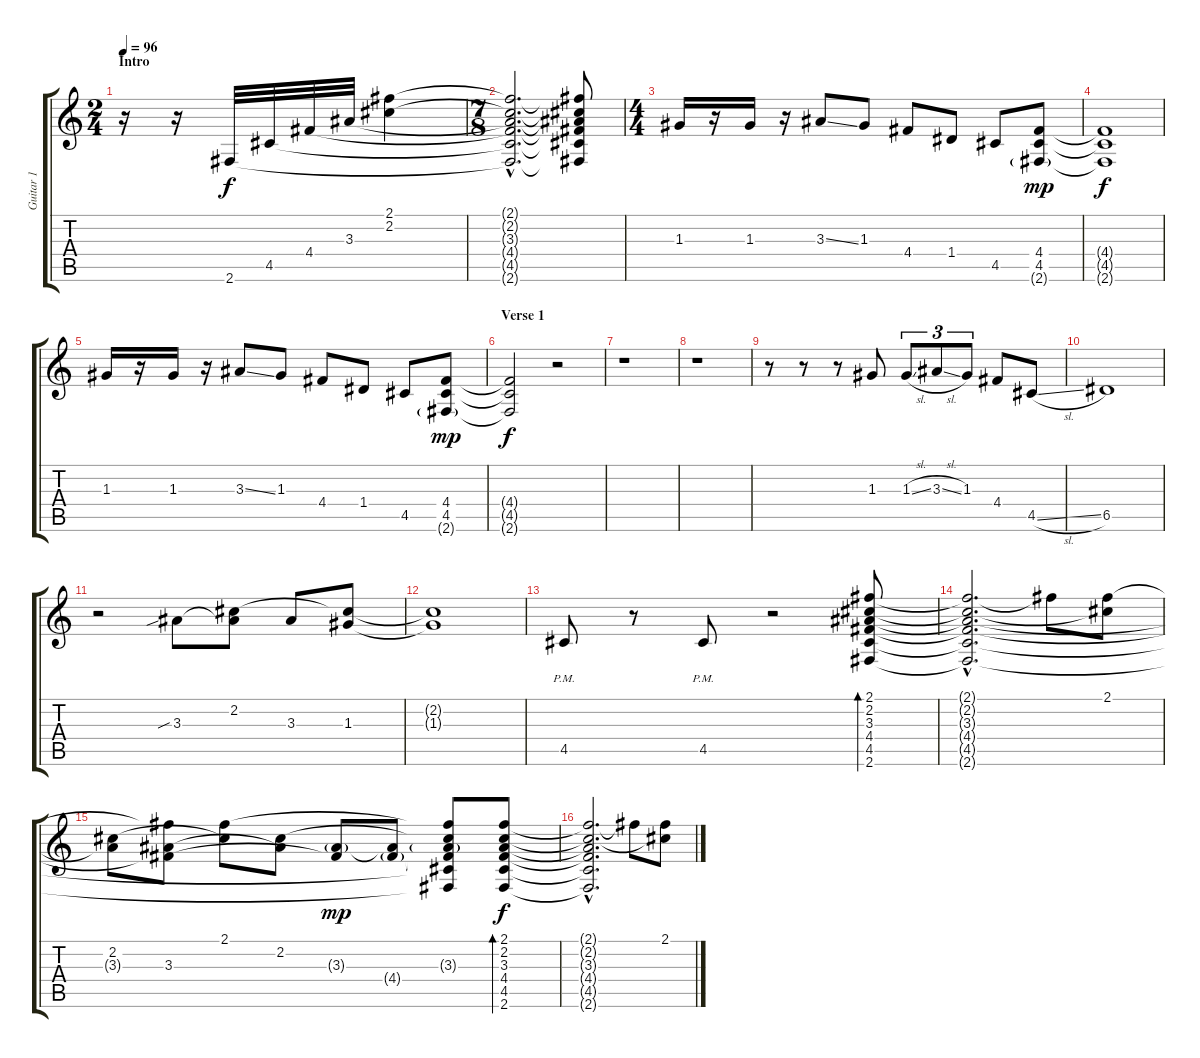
\track ("Guitar 1" "Guitar 1") {instrument electricguitarmuted}
\staff {score tabs}
\tuning (E4 B3 G3 D3 A2 E2) {hide}
\ts (2 4)
\section ("" "Intro")
\tempo 96
\clef g2
\ks c
r.16{dy f instrument electricguitarmuted} r.16 2.6.32 4.5.32 4.4.32 3.3.32 (2.1 2.2).4 |
\ts (7 8)
(2.1{hac t} 2.2{hac t} 3.3{hac t} 4.4{hac t} 4.5{hac t} 2.6{hac t}).2{d} (2.1{t} 2.2{t} 3.3{t} 4.4{t} 4.5{t} 2.6{t}).8 |
\ts (4 4)
1.3.16 r.16 1.3.16 r.16 3.3{ss}.8 1.3.8 4.4.8 1.4.8 4.5.8 (4.4 4.5 2.6{g}).8{dy mp} |
(4.4{t} 4.5{t} 2.6{t}).1{dy f} |
1.3.16 r.16 1.3.16 r.16 3.3{ss}.8 1.3.8 4.4.8 1.4.8 4.5.8 (4.4 4.5 2.6{g}).8{dy mp} |
\section ("" "Verse 1")
(4.4{t} 4.5{t} 2.6{t}).2{dy f} r.2 |
r.1 |
r.1 |
r.8 r.8 r.8 1.3.8 1.3{sl}.8{tu (3 2)} 3.3{sl}.8{tu (3 2)} 1.3.8{tu (3 2)} 4.4.8 4.5{sl}.8 |
6.5.1 |
r.2 3.3{sib}.8 (2.2 3.3{t}).8 3.3.8 (2.2{t} 1.3).8 |
(2.2{t} 1.3{t}).1 |
4.5{pm}.8 r.8 4.5{pm}.8 r.2 (2.1 2.2 3.3 4.4 4.5 2.6).8{bd 30 instrument electricguitarclean} |
(2.1{hac t} 2.2{hac t} 3.3{hac t} 4.4{hac t} 4.5{hac t} 2.6{hac t}).2{d} 2.1{t}.8 (2.1 2.2{t}).8 |
(2.2 3.3{t}).8 (2.1{t} 3.3 4.4{t}).8 (2.1 2.2{t}).8 (2.2 3.3{t}).8 (3.3{g} 4.4{t}).8{dy mp} (3.3{t} 4.4{g}).8 (2.1{t} 2.2{t} 3.3{g} 4.4{t} 4.5{t} 2.6{t}).8 (2.1 2.2 3.3 4.4 4.5 2.6).8{bd 30 dy f} |
(2.1{hac t} 2.2{hac t} 3.3{hac t} 4.4{hac t} 4.5{hac t} 2.6{hac t}).2{d} 2.1{t}.8 (2.1 2.2{t}).8
